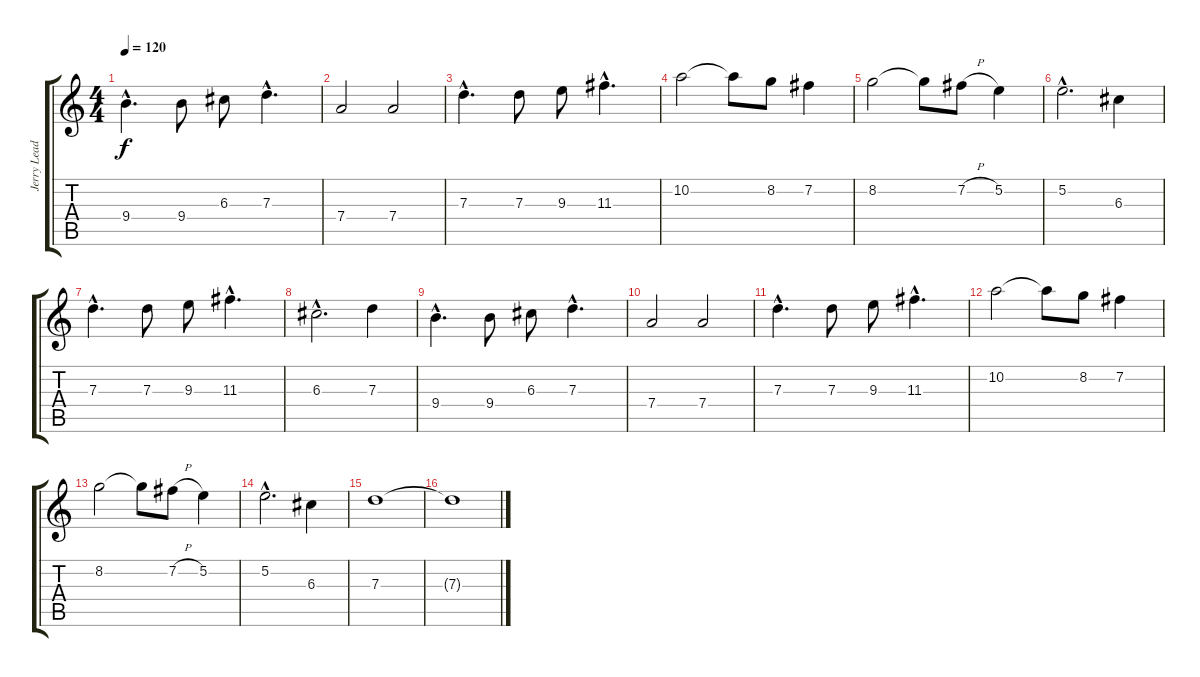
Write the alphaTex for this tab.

\track ("Jerry Lead" "Jerry Lead") {instrument distortionguitar}
\staff {score tabs}
\tuning (E4 B3 G3 D3 A2 E2) {hide}
\ts (4 4)
\tempo 120
\clef g2
\ks c
9.4{hac}.4{d dy f} 9.4.8 6.3.8 7.3{hac}.4{d} |
7.4.2 7.4.2 |
7.3{hac}.4{d} 7.3.8 9.3.8 11.3{hac}.4{d} |
10.2.2 10.2{t}.8 8.2.8 7.2.4 |
8.2.2 8.2{t}.8 7.2{h}.8 5.2.4 |
5.2{hac}.2{d} 6.3.4 |
7.3{hac}.4{d} 7.3.8 9.3.8 11.3{hac}.4{d} |
6.3{hac}.2{d} 7.3.4 |
9.4{hac}.4{d} 9.4.8 6.3.8 7.3{hac}.4{d} |
7.4.2 7.4.2 |
7.3{hac}.4{d} 7.3.8 9.3.8 11.3{hac}.4{d} |
10.2.2 10.2{t}.8 8.2.8 7.2.4 |
8.2.2 8.2{t}.8 7.2{h}.8 5.2.4 |
5.2{hac}.2{d} 6.3.4 |
7.3.1 |
7.3{t}.1
